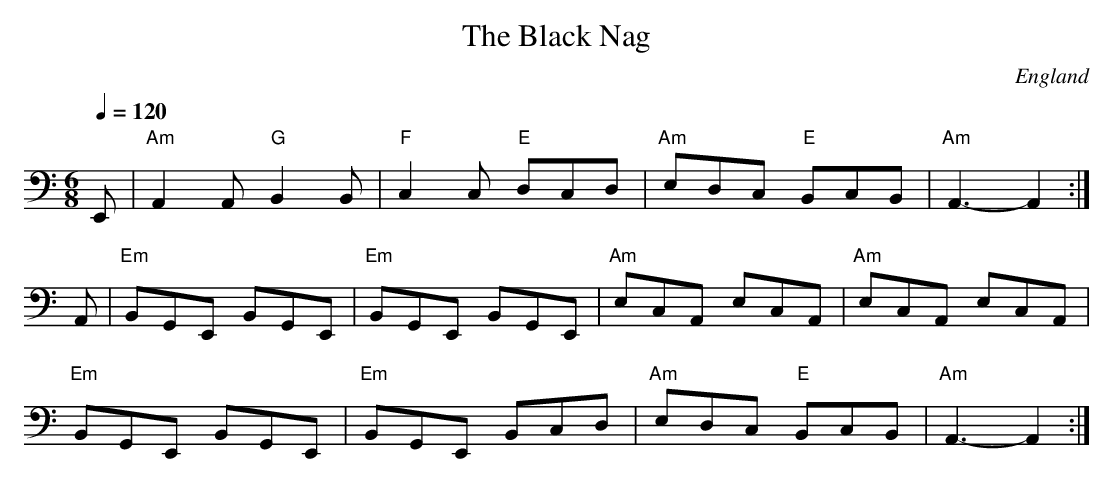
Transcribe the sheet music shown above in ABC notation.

X:1
T:Black Nag, The
O:England
M:6/8
L:1/8
Q:1/4=120
K:Am clef=bass middle=d
E | "Am" A2A "G" B2B | "F" c2c "E" dcd | "Am" edc "E" BcB | "Am" A3-A2 :|
A | "Em" BGE BGE | "Em" BGE BGE | "Am" ecA ecA | "Am" ecA ecA |
    "Em" BGE BGE | "Em" BGE Bcd | "Am" edc "E" BcB | "Am" A3-A2 :|
